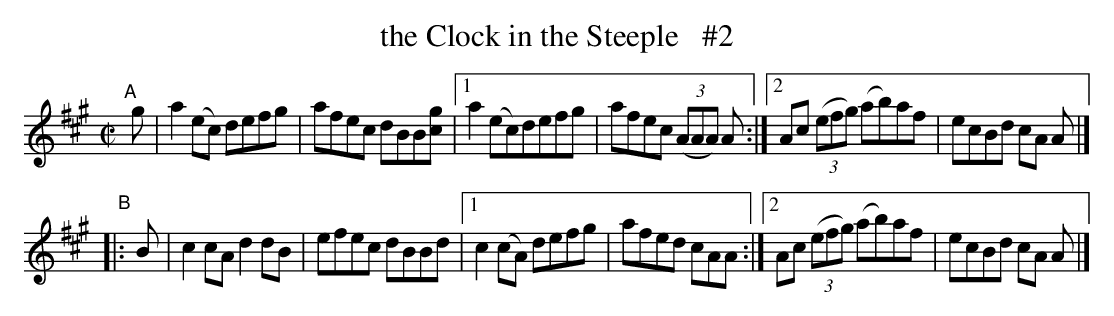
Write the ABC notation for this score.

X:1
T: the Clock in the Steeple   #2
M: C|
L: 1/8
K: A
"^A"[|]\
   g | a2(ec) defg | afec dBB[gc] |\
[1 a2(ec)defg | afec (3(AAA) A :|\
[2 Ac (3(efg) (ab)af | ecBd cA A |]
"^B"\
|: B | c2cA d2dB | efec dBBd |\
[1 c2(cA) defg | afed cAA :|\
[2 Ac (3(efg) (ab)af | ecBd cA A |]
